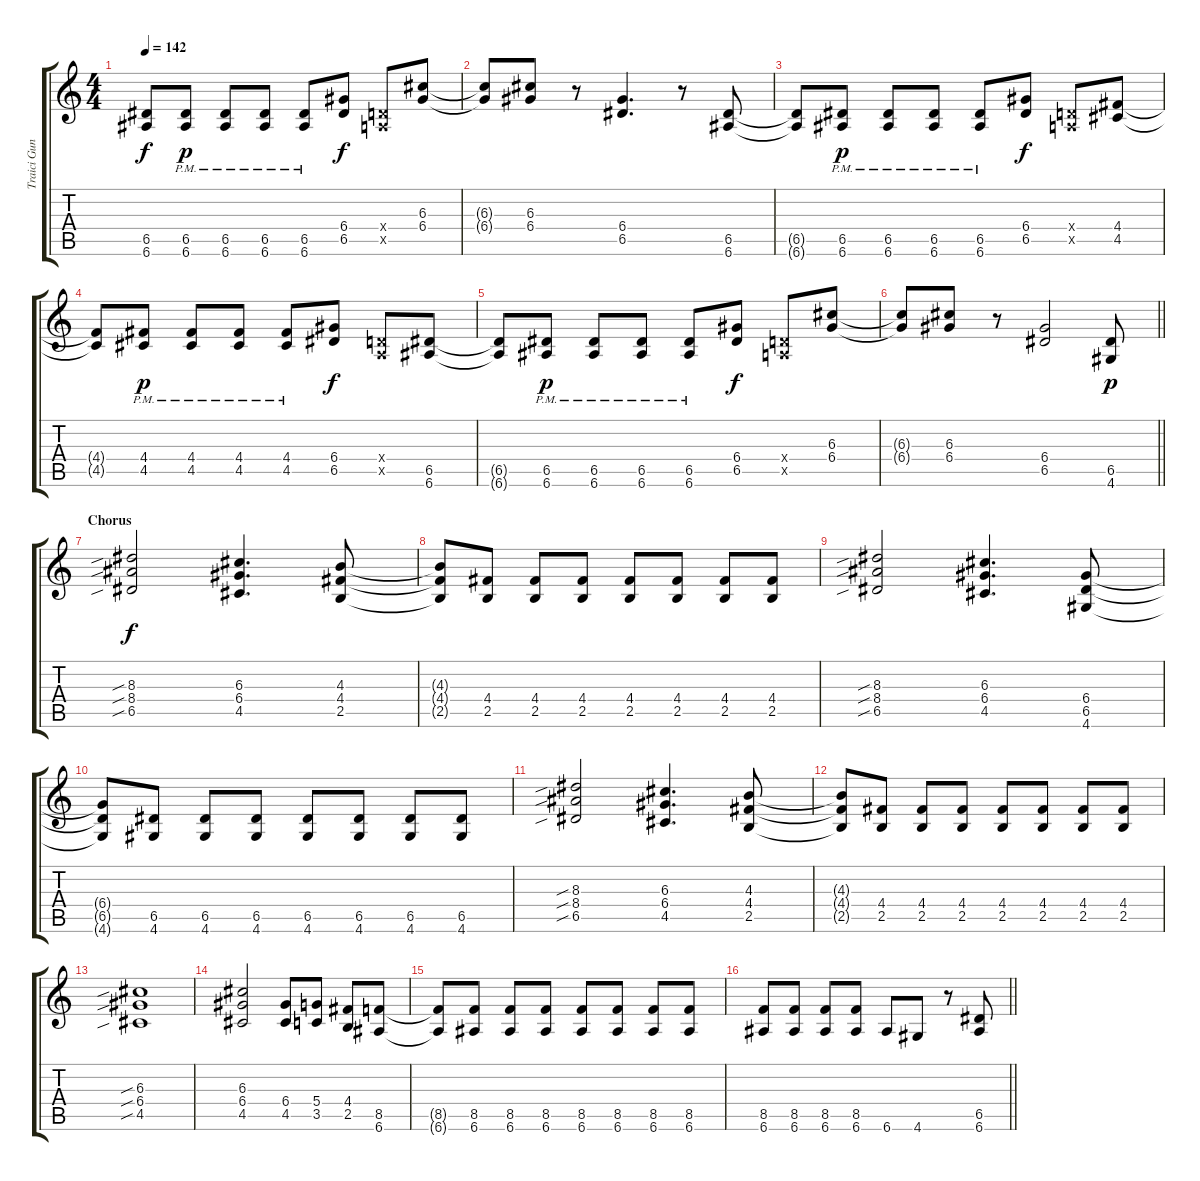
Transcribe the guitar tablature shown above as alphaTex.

\track ("Traici Guns" "Traici Gun") {instrument overdrivenguitar}
\staff {score tabs}
\tuning (E4 B3 G3 D3 A2 E2) {hide}
\ts (4 4)
\tempo 142
\clef g2
\ks c
(6.5{t} 6.6{t}).8{dy f} (6.5{pm} 6.6{pm}).8{dy p} (6.5{pm} 6.6{pm}).8 (6.5{pm} 6.6{pm}).8 (6.5{pm} 6.6{pm}).8 (6.4 6.5).8{dy f} (0.4{x} 0.5{x}).8 (6.3 6.4).8 |
(6.3{t} 6.4{t}).8 (6.3 6.4).8 r.8 (6.4 6.5).4{d} r.8 (6.5 6.6).8 |
(6.5{t} 6.6{t}).8 (6.5{pm} 6.6{pm}).8{dy p} (6.5{pm} 6.6{pm}).8 (6.5{pm} 6.6{pm}).8 (6.5{pm} 6.6{pm}).8 (6.4 6.5).8{dy f} (0.4{x} 0.5{x}).8 (4.4 4.5).8 |
(4.4{t} 4.5{t}).8 (4.4{pm} 4.5{pm}).8{dy p} (4.4{pm} 4.5{pm}).8 (4.4{pm} 4.5{pm}).8 (4.4{pm} 4.5{pm}).8 (6.4 6.5).8{dy f} (0.4{x} 0.5{x}).8 (6.5 6.6).8 |
(6.5{t} 6.6{t}).8 (6.5{pm} 6.6{pm}).8{dy p} (6.5{pm} 6.6{pm}).8 (6.5{pm} 6.6{pm}).8 (6.5{pm} 6.6{pm}).8 (6.4 6.5).8{dy f} (0.4{x} 0.5{x}).8 (6.3 6.4).8 |
\barLineRight lightlight
(6.3{t} 6.4{t}).8 (6.3 6.4).8 r.8 (6.4 6.5).2 (6.5 4.6).8{dy p} |
\section ("" "Chorus")
(8.3{sib} 8.4{sib} 6.5{sib}).2{dy f volume 11} (6.3 6.4 4.5).4{d} (4.3 4.4 2.5).8 |
(4.3{t} 4.4{t} 2.5{t}).8 (4.4 2.5).8 (4.4 2.5).8 (4.4 2.5).8 (4.4 2.5).8 (4.4 2.5).8 (4.4 2.5).8 (4.4 2.5).8 |
(8.3{sib} 8.4{sib} 6.5{sib}).2 (6.3 6.4 4.5).4{d} (6.4 6.5 4.6).8 |
(6.4{t} 6.5{t} 4.6{t}).8 (6.5 4.6).8 (6.5 4.6).8 (6.5 4.6).8 (6.5 4.6).8 (6.5 4.6).8 (6.5 4.6).8 (6.5 4.6).8 |
(8.3{sib} 8.4{sib} 6.5{sib}).2 (6.3 6.4 4.5).4{d} (4.3 4.4 2.5).8 |
(4.3{t} 4.4{t} 2.5{t}).8 (4.4 2.5).8 (4.4 2.5).8 (4.4 2.5).8 (4.4 2.5).8 (4.4 2.5).8 (4.4 2.5).8 (4.4 2.5).8 |
(6.3{sib} 6.4{sib} 4.5{sib}).1 |
(6.3 6.4 4.5).2 (6.4 4.5).8 (5.4 3.5).8 (4.4 2.5).8 (8.5 6.6).8 |
(8.5{t} 6.6{t}).8 (8.5 6.6).8 (8.5 6.6).8 (8.5 6.6).8 (8.5 6.6).8 (8.5 6.6).8 (8.5 6.6).8 (8.5 6.6).8 |
\barLineRight lightlight
(8.5 6.6).8 (8.5 6.6).8 (8.5 6.6).8 (8.5 6.6).8 6.6.8 4.6.8 r.8 (6.5 6.6).8{volume 7}
